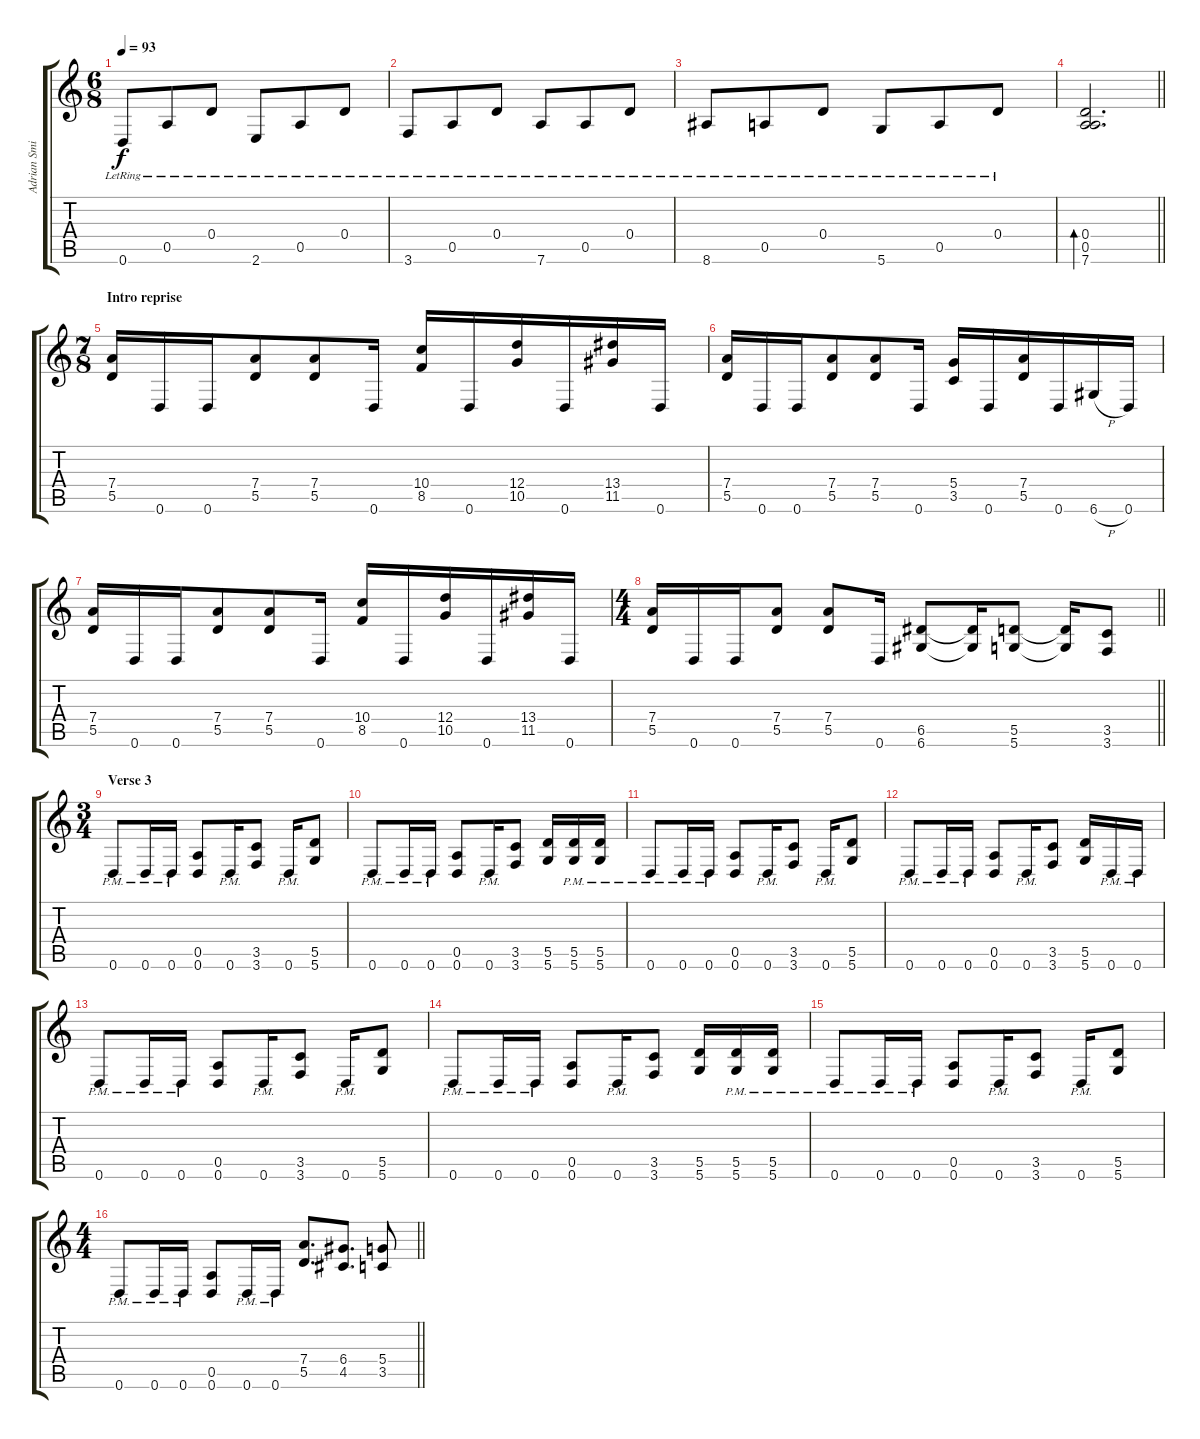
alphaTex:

\track ("Adrian Smith" "Adrian Smi") {instrument distortionguitar}
\staff {score tabs}
\tuning (E4 B3 G3 D3 A2 D2) {hide}
\ts (6 8)
\tempo 93
\clef g2
\ks c
0.6{lr}.8{dy f} 0.5{lr}.8 0.4{lr}.8 2.6{lr}.8 0.5{lr}.8 0.4{lr}.8 |
3.6{lr}.8 0.5{lr}.8 0.4{lr}.8 7.6{lr}.8 0.5{lr}.8 0.4{lr}.8 |
8.6{lr}.8 0.5{lr}.8 0.4{lr}.8 5.6{lr}.8 0.5{lr}.8 0.4{lr}.8 |
\barLineRight lightlight
(0.4 0.5 7.6).2{d bd 240} |
\ts (7 8)
\section ("" "Intro reprise")
(7.4 5.5).16 0.6.16 0.6.16 (7.4 5.5).8 (7.4 5.5).8 0.6.16 (10.4 8.5).16 0.6.16 (12.4 10.5).16 0.6.16 (13.4 11.5).16 0.6.16 |
(7.4 5.5).16 0.6.16 0.6.16 (7.4 5.5).8 (7.4 5.5).8 0.6.16 (5.4 3.5).16 0.6.16 (7.4 5.5).16 0.6.16 6.6{h}.16 0.6.16 |
(7.4 5.5).16 0.6.16 0.6.16 (7.4 5.5).8 (7.4 5.5).8 0.6.16 (10.4 8.5).16 0.6.16 (12.4 10.5).16 0.6.16 (13.4 11.5).16 0.6.16 |
\ts (4 4)
\barLineRight lightlight
(7.4 5.5).16 0.6.16 0.6.16 (7.4 5.5).8 (7.4 5.5).8 0.6.16 (6.5 6.6).8 (6.5{t} 6.6{t}).16 (5.5 5.6).8 (5.5{t} 5.6{t}).16 (3.5 3.6).8 |
\ts (3 4)
\section ("" "Verse 3")
0.6{pm}.8 0.6{pm}.16 0.6{pm}.16 (0.5 0.6).8 0.6{pm}.16 (3.5 3.6).8 0.6{pm}.16 (5.5 5.6).8 |
0.6{pm}.8 0.6{pm}.16 0.6{pm}.16 (0.5 0.6).8 0.6{pm}.16 (3.5 3.6).8 (5.5 5.6).16 (5.5{pm} 5.6{pm}).16 (5.5{pm} 5.6{pm}).16 |
0.6{pm}.8 0.6{pm}.16 0.6{pm}.16 (0.5 0.6).8 0.6{pm}.16 (3.5 3.6).8 0.6{pm}.16 (5.5 5.6).8 |
0.6{pm}.8 0.6{pm}.16 0.6{pm}.16 (0.5 0.6).8 0.6{pm}.16 (3.5 3.6).8 (5.5 5.6).16 0.6{pm}.16 0.6{pm}.16 |
0.6{pm}.8 0.6{pm}.16 0.6{pm}.16 (0.5 0.6).8 0.6{pm}.16 (3.5 3.6).8 0.6{pm}.16 (5.5 5.6).8 |
0.6{pm}.8 0.6{pm}.16 0.6{pm}.16 (0.5 0.6).8 0.6{pm}.16 (3.5 3.6).8 (5.5 5.6).16 (5.5{pm} 5.6{pm}).16 (5.5{pm} 5.6{pm}).16 |
0.6{pm}.8 0.6{pm}.16 0.6{pm}.16 (0.5 0.6).8 0.6{pm}.16 (3.5 3.6).8 0.6{pm}.16 (5.5 5.6).8 |
\ts (4 4)
\barLineRight lightlight
0.6{pm}.8 0.6{pm}.16 0.6{pm}.16 (0.5 0.6).8 0.6{pm}.16 0.6{pm}.16 (7.4 5.5).8{d} (6.4 4.5).8{d} (5.4 3.5).8
